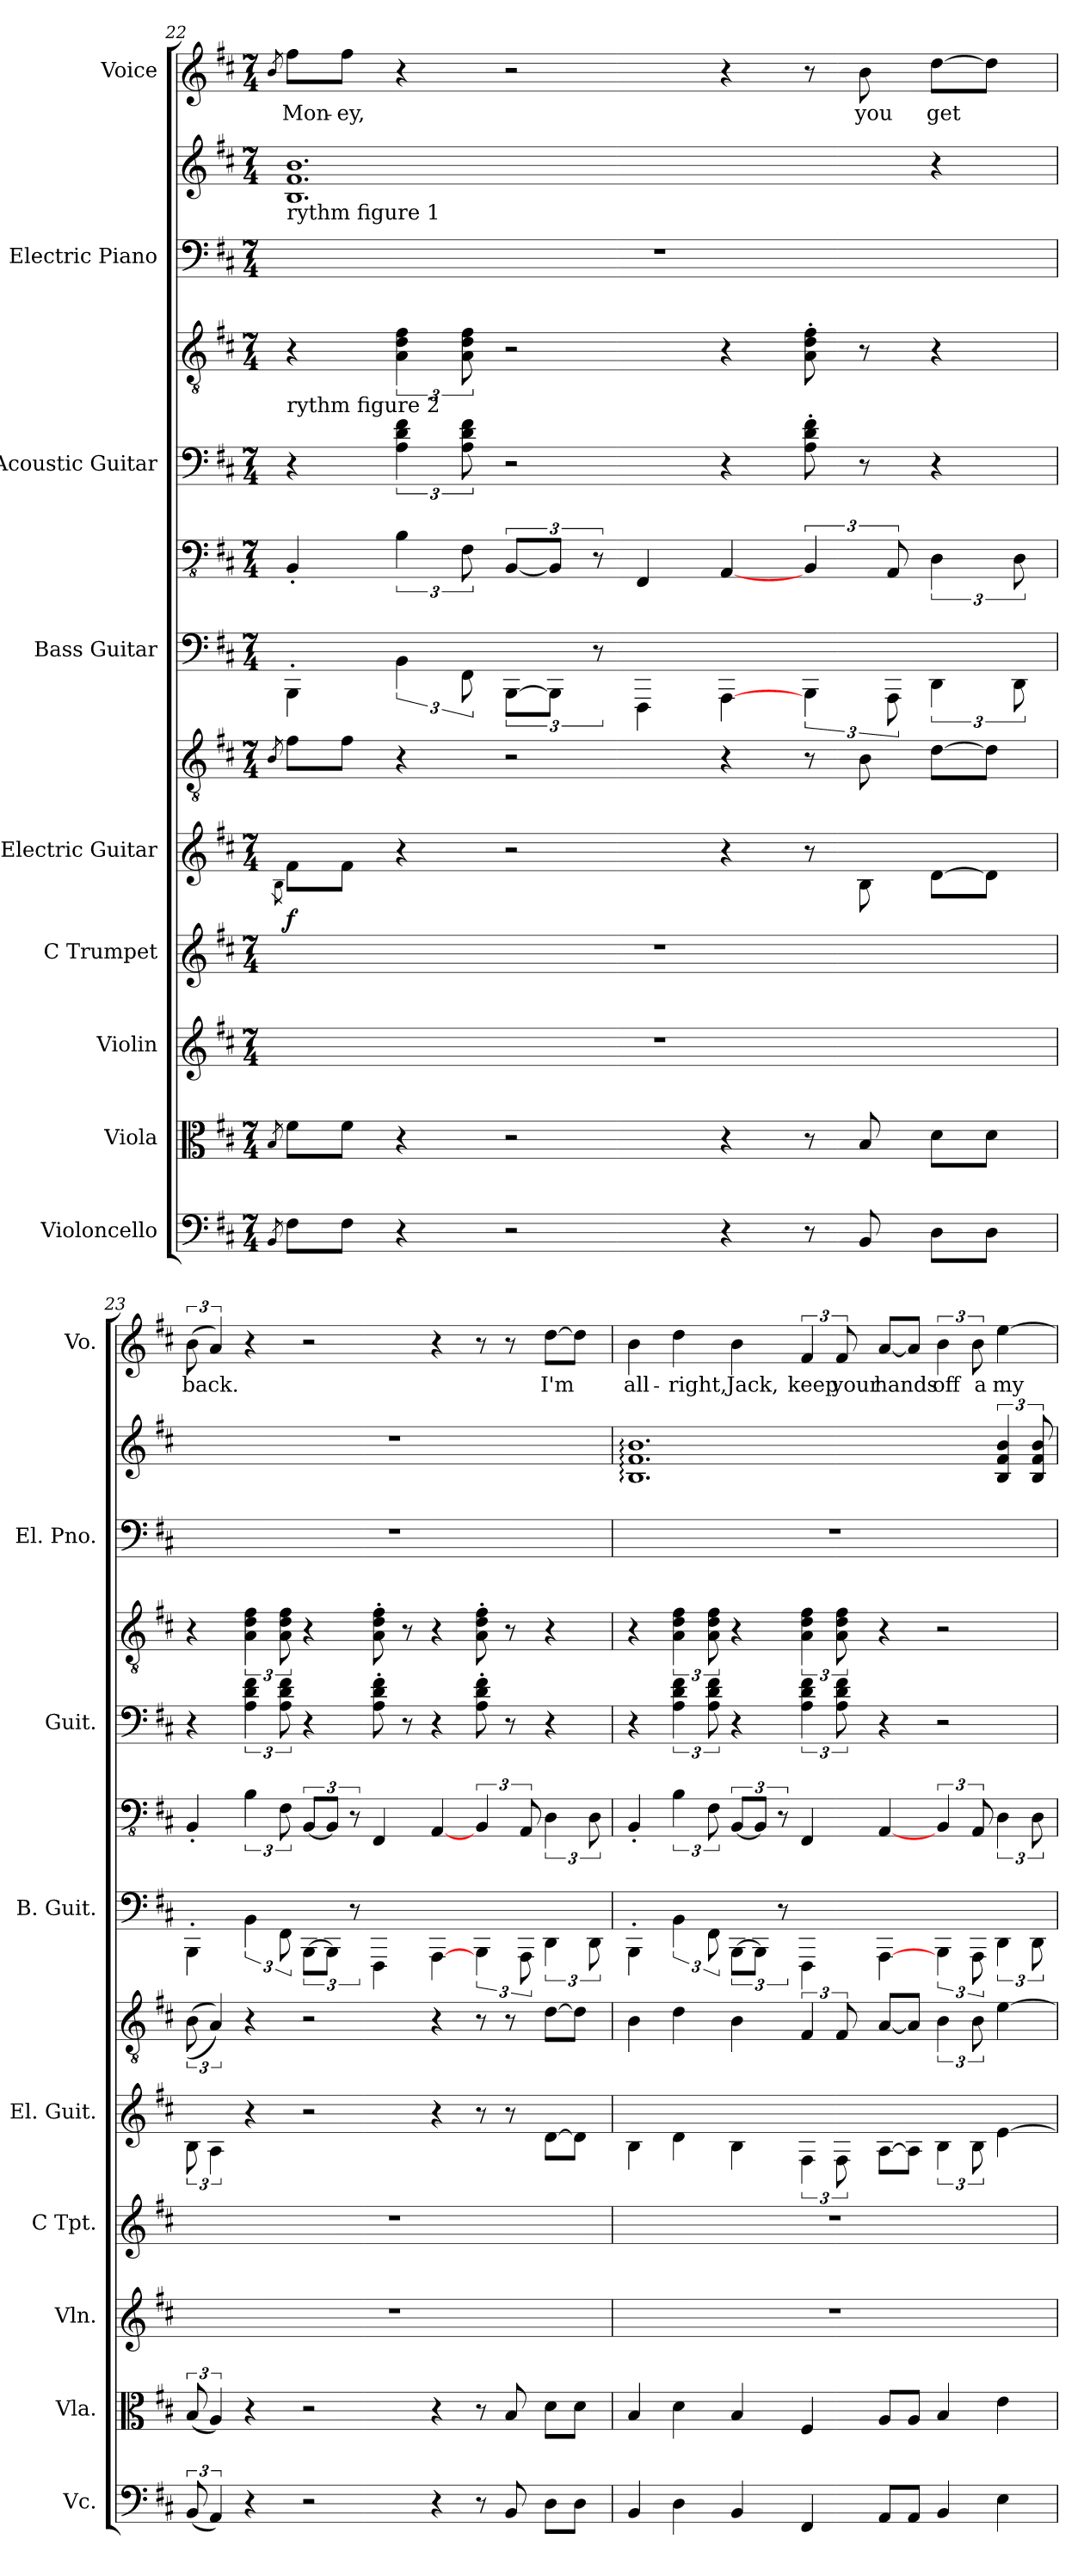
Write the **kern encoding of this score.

**kern	**kern	**kern	**kern	**kern	**kern	**dynam	**kern	**kern	**kern	**kern	**kern	**kern	**kern	**text
*part9	*part8	*part7	*part6	*part5	*part5	*part5	*part4	*part4	*part3	*part3	*part2	*part2	*part1	*part1
*staff13	*staff12	*staff11	*staff10	*staff9	*staff8	*staff8/9	*staff7	*staff6	*staff5	*staff4	*staff3	*staff2	*staff1	*staff1
*I"Violoncello	*I"Viola	*I"Violin	*I"C Trumpet	*I"Electric Guitar	*	*	*I"Bass Guitar	*	*I"Acoustic Guitar	*	*I"Electric Piano	*	*I"Voice	*
*I'Vc.	*I'Vla.	*I'Vln.	*I'C Tpt.	*I'El. Guit.	*	*	*I'B. Guit.	*	*I'Guit.	*	*I'El. Pno.	*	*I'Vo.	*
*clefF4	*clefC3	*clefG2	*clefG2	*	*clefGv2	*	*	*clefFv4	*	*clefGv2	*clefF4	*clefG2	*clefG2	*
*k[f#c#]	*k[f#c#]	*k[f#c#]	*k[f#c#]	*k[f#c#]	*k[f#c#]	*	*k[f#c#]	*k[f#c#]	*k[f#c#]	*k[f#c#]	*k[f#c#]	*k[f#c#]	*k[f#c#]	*
*M7/4	*M7/4	*M7/4	*M7/4	*M7/4	*M7/4	*	*M7/4	*M7/4	*M7/4	*M7/4	*M7/4	*M7/4	*M7/4	*
=22	=22	=22	=22	=22	=22	=22	=22	=22	=22	=22	=22	=22	=22	=22
8qBB/	8qB/	.	.	8qB\	8qB/	.	.	.	.	.	.	.	8qb/	.
!	!	!	!	!	!	!	!	!	!	!	!	!LO:TX:b:t=rythm figure 1	!	!
!	!	!	!	!	!	!	!	!	!	!LO:TX:b:t=rythm figure 2	!	!	!	!
!	!	!	!	!	!	!LO:DY:b=2	!	!	!	!	!	!	!	!
8F#\L	8f#\L	1..r	1..r	8f#\L	8f#\L	f	4BBB'\	4BBB'/	4r	4r	1..r	1.B 1.f# 1.b	8ff#\L	Mon-
8F#\J	8f#\J	.	.	8f#\J	8f#\J	.	.	.	.	.	.	.	8ff#\J	-ey,
4r	4r	.	.	4r	4r	.	6BB\	6BB\	6A\ 6d\ 6f#\	6A\ 6d\ 6f#\	.	.	4r	.
.	.	.	.	.	.	.	12FF#\	12FF#\	12A\ 12d\ 12f#\	12A\ 12d\ 12f#\	.	.	.	.
2r	2r	.	.	2r	2r	.	[12BBB\L	[12BBB/L	2r	2r	.	.	2r	.
.	.	.	.	.	.	.	12BBB\J]	12BBB/J]	.	.	.	.	.	.
.	.	.	.	.	.	.	12r	12r	.	.	.	.	.	.
.	.	.	.	.	.	.	4FFF#\	4FFF#/	.	.	.	.	.	.
4r	4r	.	.	4r	4r	.	[4AAA\	[4AAA/	4r	4r	.	.	4r	.
8r	8r	.	.	8r	8r	.	6BBB\	6BBB/	8A\' 8d\' 8f#\'	8A\' 8d\' 8f#\'	.	.	8r	.
8BB/	8B/	.	.	8B\	8B\	.	.	.	8r	8r	.	.	8b\	you
.	.	.	.	.	.	.	12AAA\	12AAA/	.	.	.	.	.	.
8D\L	8d\L	.	.	[8d\L	[8d\L	.	6DD\	6DD\	4r	4r	.	4r	[8dd\L	get
8D\J	8d\J	.	.	8d\J]	8d\J]	.	.	.	.	.	.	.	8dd\J]	.
.	.	.	.	.	.	.	12DD\	12DD\	.	.	.	.	.	.
!!LO:PB:g=z
=23	=23	=23	=23	=23	=23	=23	=23	=23	=23	=23	=23	=23	=23	=23
(12BB/	(12B/	1..r	1..r	12B\	((12B\	.	4BBB'\	4BBB'/	4r	4r	1..r	1..r	(12b\	back.
6AA/)	6A/)	.	.	6A\	6A/))	.	.	.	.	.	.	.	6a/)	.
4r	4r	.	.	4r	4r	.	6BB\	6BB\	6A\ 6d\ 6f#\	6A\ 6d\ 6f#\	.	.	4r	.
.	.	.	.	.	.	.	12FF#\	12FF#\	12A\ 12d\ 12f#\	12A\ 12d\ 12f#\	.	.	.	.
2r	2r	.	.	2r	2r	.	[12BBB\L	[12BBB/L	4r	4r	.	.	2r	.
.	.	.	.	.	.	.	12BBB\J]	12BBB/J]	.	.	.	.	.	.
.	.	.	.	.	.	.	12r	12r	.	.	.	.	.	.
.	.	.	.	.	.	.	4FFF#\	4FFF#/	8A\' 8d\' 8f#\'	8A\' 8d\' 8f#\'	.	.	.	.
.	.	.	.	.	.	.	.	.	8r	8r	.	.	.	.
4r	4r	.	.	4r	4r	.	[4AAA\	[4AAA/	4r	4r	.	.	4r	.
8r	8r	.	.	8r	8r	.	6BBB\	6BBB/	8A\' 8d\' 8f#\'	8A\' 8d\' 8f#\'	.	.	8r	.
8BB/	8B/	.	.	8r	8r	.	.	.	8r	8r	.	.	8r	.
.	.	.	.	.	.	.	12AAA\	12AAA/	.	.	.	.	.	.
8D\L	8d\L	.	.	[8d\L	[8d\L	.	6DD\	6DD\	4r	4r	.	.	[8dd\L	I'm
8D\J	8d\J	.	.	8d\J]	8d\J]	.	.	.	.	.	.	.	8dd\J]	.
.	.	.	.	.	.	.	12DD\	12DD\	.	.	.	.	.	.
=24	=24	=24	=24	=24	=24	=24	=24	=24	=24	=24	=24	=24	=24	=24
4BB/	4B/	1..r	1..r	4B\	4B\	.	4BBB'\	4BBB'/	4r	4r	1..r	1.B: 1.f#: 1.b:	4b\	all-
4D\	4d\	.	.	4d\	4d\	.	6BB\	6BB\	6A\ 6d\ 6f#\	6A\ 6d\ 6f#\	.	.	4dd\	-right,
.	.	.	.	.	.	.	12FF#\	12FF#\	12A\ 12d\ 12f#\	12A\ 12d\ 12f#\	.	.	.	.
4BB/	4B/	.	.	4B\	4B\	.	[12BBB\L	[12BBB/L	4r	4r	.	.	4b\	Jack,
.	.	.	.	.	.	.	12BBB\J]	12BBB/J]	.	.	.	.	.	.
.	.	.	.	.	.	.	12r	12r	.	.	.	.	.	.
4FF#/	4F#/	.	.	6F#\	6F#/	.	4FFF#\	4FFF#/	6A\ 6d\ 6f#\	6A\ 6d\ 6f#\	.	.	6f#/	keep
.	.	.	.	12F#\	12F#/	.	.	.	12A\ 12d\ 12f#\	12A\ 12d\ 12f#\	.	.	12f#/	your
8AA/L	8A/L	.	.	[8A\L	[8A/L	.	[4AAA\	[4AAA/	4r	4r	.	.	[8a/L	hands
8AA/J	8A/J	.	.	8A\J]	8A/J]	.	.	.	.	.	.	.	8a/J]	.
4BB/	4B/	.	.	6B\	6B\	.	6BBB\	6BBB/	2r	2r	.	.	6b\	off
.	.	.	.	12B\	12B\	.	12AAA\	12AAA/	.	.	.	.	12b\	a
4E\	4e\	.	.	[4e\	[4e\	.	6DD\	6DD\	.	.	.	6B/ 6f#/ 6b/	[4ee\	my
.	.	.	.	.	.	.	12DD\	12DD\	.	.	.	12B/ 12f#/ 12b/	.	.
=	=	=	=	=	=	=	=	=	=	=	=	=	=	=
*-	*-	*-	*-	*-	*-	*-	*-	*-	*-	*-	*-	*-	*-	*-
